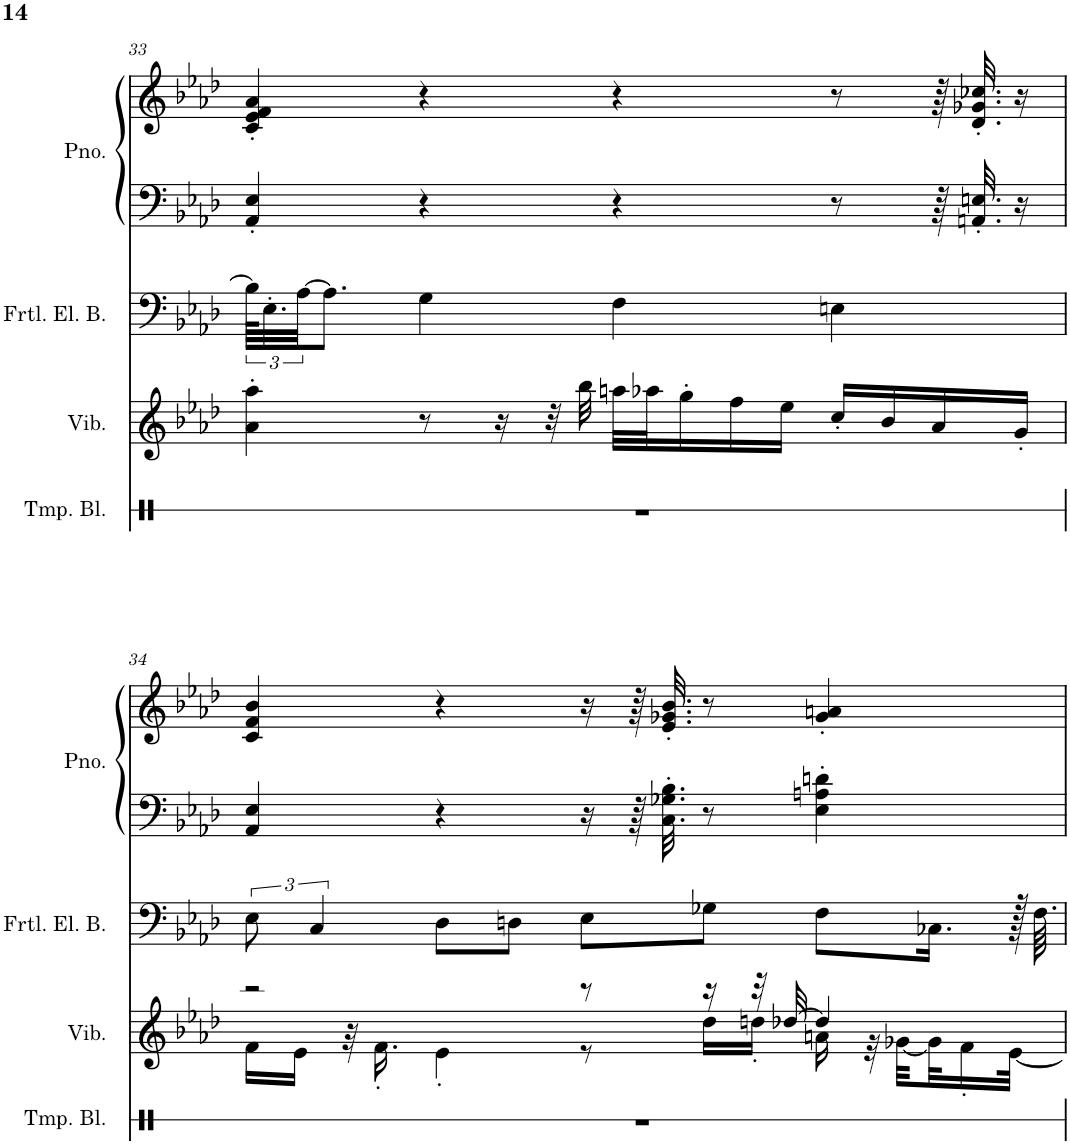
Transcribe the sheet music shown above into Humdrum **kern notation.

**kern	**kern	**kern	**kern	**kern
*part4	*part3	*part2	*part1	*part1
*staff5	*staff4	*staff3	*staff2	*staff1
*I"Temple Blocks	*I"Vibraphone	*I"Fretless Electric Bass	*I"Piano, Donna Lee	*
*I'Tmp. Bl.	*I'Vib.	*I'Frtl. El. B.	*I'Pno.	*
!!LO:PB:g=z
*clefX	*clefG2	*clefF4	*clefF4	*clefG2
*	*	*Trd7c12	*	*
*k[]	*k[b-e-a-d-]	*k[b-e-a-d-]	*k[b-e-a-d-]	*k[b-e-a-d-]
*M4/4	*M4/4	*M4/4	*M4/4	*M4/4
=33	=33	=33	=33	=33
1r	4a-\' 4aa-\'	96B-\KLLL]	4AA-/' 4E-/'	4c/' 4e-/' 4f/' 4a-/'
.	.	48.E-'\	.	.
.	.	[48A-\JJ	.	.
.	.	8.A-\J]	.	.
.	8r	4G\	4r	4r
.	16r	.	.	.
.	32r	.	.	.
.	32bb-\	.	.	.
.	32aan\LLL	4F\	4r	4r
.	32aa-X\J	.	.	.
.	16gg'\	.	.	.
.	16ff\	.	.	.
.	16ee-\JJ	.	.	.
.	16cc'/LL	4En\	8r	8r
.	16b-/	.	.	.
.	16a-/	.	64r	64r
.	.	.	32.AAn/' 32.En/'	32.d-/' 32.g-X/' 32.cc-X/'
.	16g'/JJ	.	16r	16r
!!LO:LB:g=z
=34	=34	=34	=34	=34
*	*^	*	*	*
1r	2r	16f\LL	12E-\	4AA-/ 4E-/	4c/ 4f/ 4b-/
.	.	16e-\JJ	.	.	.
.	.	.	6C/	.	.
.	.	32r	.	.	.
.	.	16.f'\	.	.	.
.	.	4e-'\	8D-\L	4r	4r
.	.	.	8Dn\J	.	.
.	8r	8r	8E-\L	16r	16r
.	.	.	.	64r	64r
.	.	.	.	32.C\' 32.G-X\' 32.B-\'	32.e-/' 32.g-X/' 32.b-/'
.	16r	16dd-\LL	8G-X\J	8r	8r
.	32r	16ddn'\JJ	.	.	.
.	[32dd-X/	.	.	.	.
.	4dd-/]	16an\	8F\L	4E-\' 4An\' 4dn\'	4g-/' 4an/'
.	.	32r	.	.	.
.	.	[32g-X\LLL	.	.	.
.	.	32g-\J]	16.C-X\Jk	.	.
.	.	16f'\	.	.	.
.	.	[32e-\JJk	128r	.	.
.	.	.	64.F\	.	.
*	*v	*v	*	*	*
=	=	=	=	=
*-	*-	*-	*-	*-
